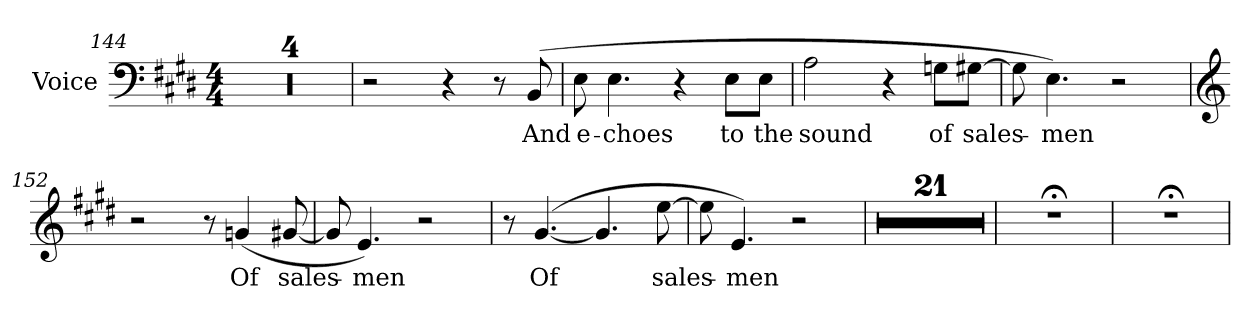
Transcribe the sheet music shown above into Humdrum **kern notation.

**kern	**text
*part1	*part1
*staff1	*staff1
*I"Voice	*
*I'Voice	*
*clefF4	*
*k[f#c#g#d#]	*
*E:	*
*M4/4	*
=144	=144
1r	.
=145	=145
1r	.
=146	=146
1r	.
=147	=147
1r	.
!!LO:LB:g=z
=148	=148
2r	.
4r	.
8r	.
!	!LO:LY:b:color=#000000
(8BBi/	And
=149	=149
!	!LO:LY:b:color=#000000
8Ei\	e-
!	!LO:LY:b:color=#000000
4.Ei\	-choes
4r	.
!	!LO:LY:b:color=#000000
8Ei\L	to
!	!LO:LY:b:color=#000000
8Ei\J	the
=150	=150
!	!LO:LY:b:color=#000000
2Ai\	sound
4r	.
!	!LO:LY:b:color=#000000
8Gni\L	of
!	!LO:LY:b:color=#000000
[8G#Xi\J	sales-
=151	=151
8G#i\]	.
!	!LO:LY:b:color=#000000
4.Ei\)	-men
2r	.
=152	=152
*clefG2	*
2r	.
8r	.
!	!LO:LY:b:color=#000000
(4gni/	Of
!	!LO:LY:b:color=#000000
[8g#Xi/	sales-
!!LO:LB:g=z
=153	=153
8g#i/]	.
!	!LO:LY:b:color=#000000
4.ei/)	-men
2r	.
=154	=154
8r	.
!	!LO:LY:b:color=#000000
([4.g#i/	Of
4.g#i/]	.
!	!LO:LY:b:color=#000000
[8eei\	sales-
=155	=155
8eei\]	.
!	!LO:LY:b:color=#000000
4.ei/)	-men
2r	.
=156	=156
1r	.
=157	=157
1r	.
=158	=158
1r	.
=159	=159
1r	.
=160	=160
1r	.
!!LO:LB:g=z
=161	=161
1r	.
=162	=162
1r	.
=163	=163
1r	.
=164	=164
1r	.
=165	=165
1r	.
=166	=166
1r	.
=167	=167
1r	.
=168	=168
1r	.
!!LO:LB:g=z
=169	=169
1r	.
=170	=170
1r	.
=171	=171
1r	.
=172	=172
1r	.
=173	=173
1r	.
=174	=174
1r	.
=175	=175
1r	.
=176	=176
1r	.
=176X1	=176X1
1r;<	.
=176X2	=176X2
1r;<	.
=	=
*-	*-
